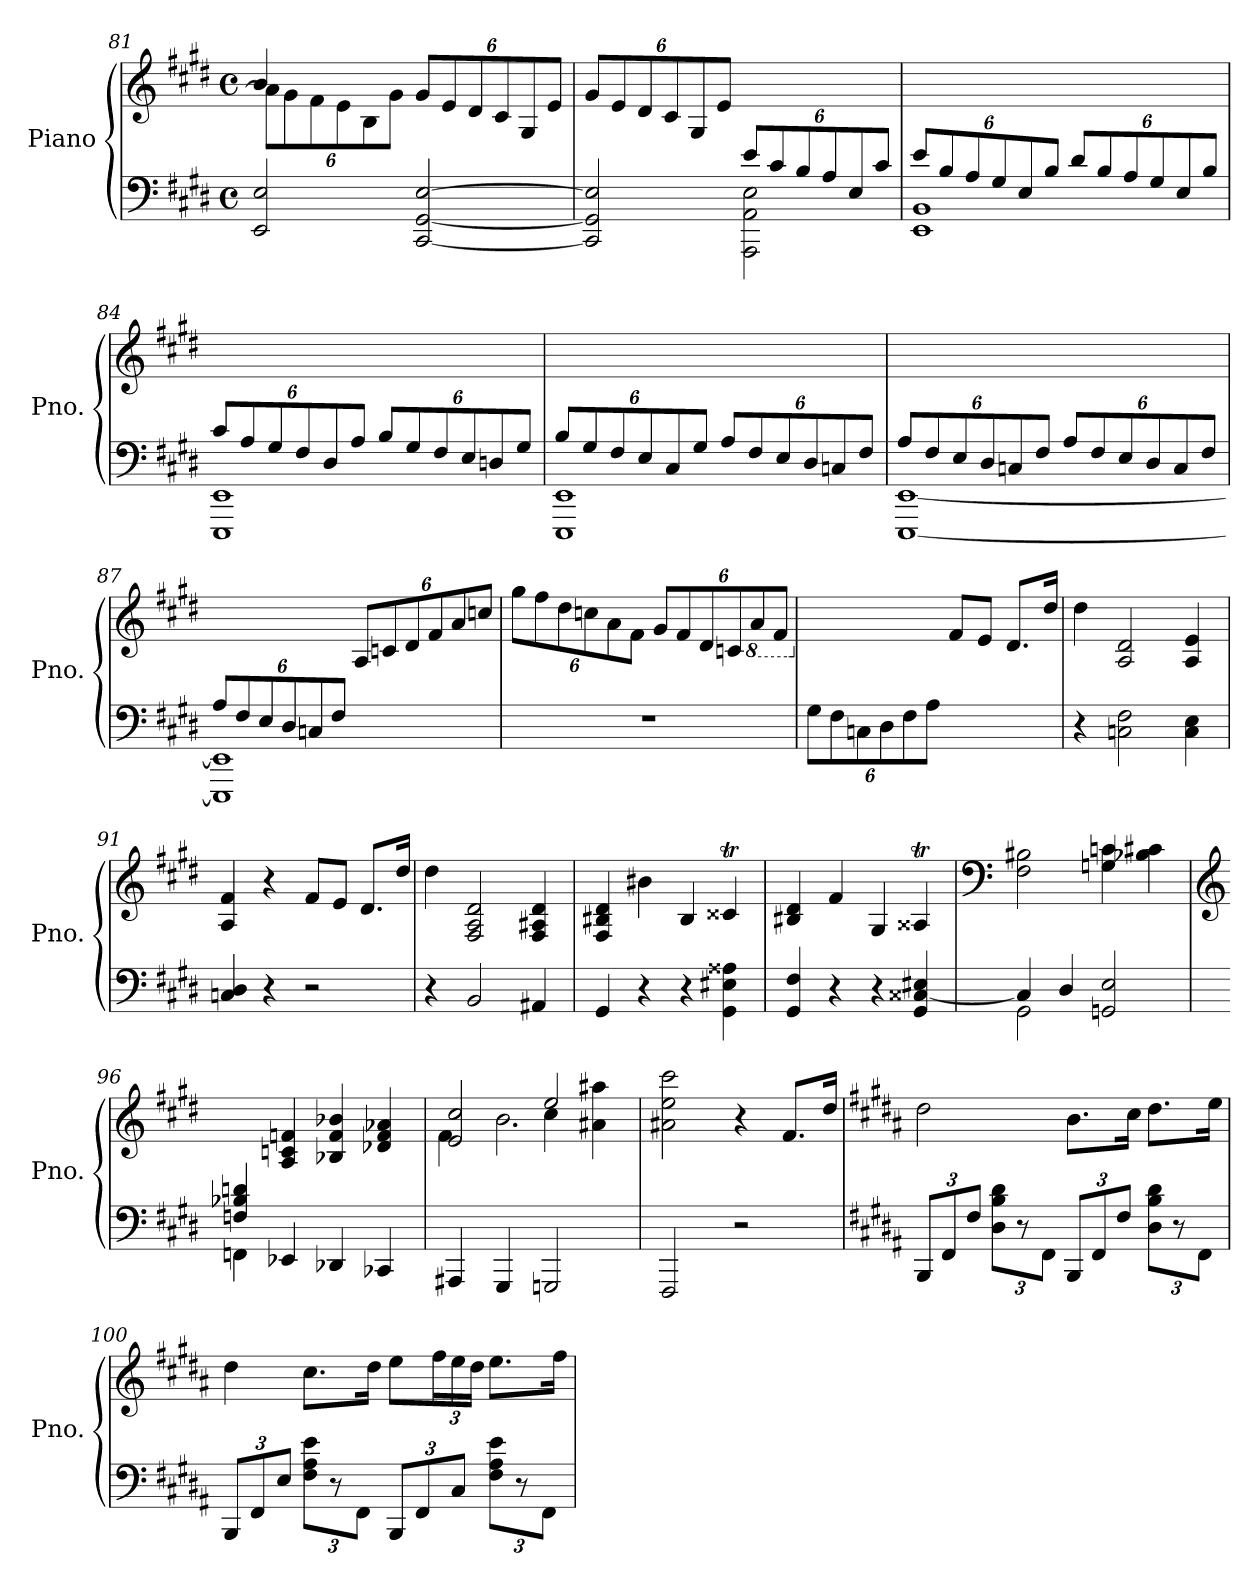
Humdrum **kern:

**kern	**kern
*part1	*part1
*staff2	*staff1
*I"Piano	*
*I'Pno.	*
!!LO:LB:g=z
*clefF4	*clefG2
*k[f#c#g#d#]	*k[f#c#g#d#]
*M4/4	*M4/4
*met(c)	*met(c)
=81	=81
*	*^
*	*	*Xbrackettup
2EE/ 2E/	4b/	12a\L]
.	.	12g#\
.	.	12f#\
.	4ryy	12e\
.	.	12B\
.	.	12g#\J
[2CC#/ [2GG#/ [2E/	2ryy	12g#/L
.	.	12e/
.	.	12d#/
.	.	12c#/
.	.	12G#/
.	.	12e/J
*	*v	*v
=82	=82
*^	*
2CC#/] 2GG#/] 2E/]	2ryy	12g#/L
.	.	12e/
.	.	12d#/
.	.	12c#/
.	.	12G#/
.	.	12e/J
*Xbrackettup	*	*
12e/L	2AAA\ 2AA\ 2E\	2ryy
12c#/	.	.
12B/	.	.
12A/	.	.
12E/	.	.
12c#/J	.	.
=83	=83	=83
12e/L	1EE 1BB	1ryy
12B/	.	.
12A/	.	.
12G#/	.	.
12E/	.	.
12B/J	.	.
12d#/L	.	.
12B/	.	.
12A/	.	.
12G#/	.	.
12E/	.	.
12B/J	.	.
=84	=84	=84
12c#/L	1EEE 1EE	1ryy
12A/	.	.
12G#/	.	.
12F#/	.	.
12D#/	.	.
12A/J	.	.
12B/L	.	.
12G#/	.	.
12F#/	.	.
12E/	.	.
12Dn/	.	.
12G#/J	.	.
!!LO:LB:g=z
=85	=85	=85
12B/L	1EEE 1EE	1ryy
12G#/	.	.
12F#/	.	.
12E/	.	.
12C#/	.	.
12G#/J	.	.
12A/L	.	.
12F#/	.	.
12E/	.	.
12D#/	.	.
12Cn/	.	.
12F#/J	.	.
=86	=86	=86
12A/L	[1EEE [1EE	1ryy
12F#/	.	.
12E/	.	.
12D#/	.	.
12Cn/	.	.
12F#/J	.	.
12A/L	.	.
12F#/	.	.
12E/	.	.
12D#/	.	.
12C/	.	.
12F#/J	.	.
=87	=87	=87
12A/L	1EEE] 1EE]	2ryy
12F#/	.	.
12E/	.	.
12D#/	.	.
12Cn/	.	.
12F#/J	.	.
2ryy	.	12A/L
.	.	12cn/
.	.	12d#/
.	.	12f#/
.	.	12a/
.	.	12ccn/J
*v	*v	*
=88	=88
1r	12gg#\L
.	12ff#\
.	12dd#\
.	12ccn\
.	12a\
.	12f#\J
.	12g#/L
.	12f#/
.	12d#/
.	12cn/
*	*8ba
.	12A/
.	12F#/J
!!LO:LB:g=z
=89	=89
*	*X8ba
12G#\L	2ryy
12F#\	.
12Cn\	.
12D#\	.
12F#\	.
12A\J	.
*	*MM60
2ryy	8f#/L
.	8e/J
.	8.d#/L
.	16dd#/Jk
=90	=90
4r	4dd#\
2Cn\ 2F#\	2A/ 2d#/
4C\ 4E\	4A/ 4e/
=91	=91
4Cn/ 4D#/	4A/ 4f#/
4r	4r
2r	8f#/L
.	8e/J
.	8.d#/L
.	16dd#/Jk
=92	=92
4r	4dd#\
2BB/	2F#/ 2A/ 2d#/
4AA#X/	4F#/ 4A#X/ 4d#/
=93	=93
4GG#/	4F#/ 4B#X/ 4d#/
4r	4b#X\
4r	4B#/
4GG#\ 4E#X\ 4A##X\	4c##Xt/
=94	=94
4GG#/ 4F#/	4B#X/ 4d#/
4r	4f#/
4r	4G#/
4GG#/ [4C##X/ 4E#X/	4A##Xt/
=95	=95
*	*clefF4
*^	*
4C##/]	2GG#\	2F#\ 2B#X\
4D#/	.	.
2GGn/ 2E/	2ryy	4Gn\ 4cn\
.	.	4B-X\ 4c#X\
!!LO:PB:g=z
=96	=96	=96
*	*	*clefG2
4Fn/ 4B-X/ 4dn/	4FFn\	4ryy
4ryy	4EE-X/	4A/ 4cn/ 4fn/
2ryy	4DD-X/	4B-X/ 4f/ 4b-X/
.	4CC-X/	4d-X/ 4f/ 4a-X/
*v	*v	*
=97	=97
*	*^
*	*	*^
4AAA#X/	2e/ 2cc#/	4f#\	2ryy
4GGG#/	.	2.b\	.
2GGGn/	2ee/	.	4cc#\
.	.	.	4a#X\ 4aa#X\
*	*v	*v	*v
=98	=98
2FFF#/	2a#X\ 2ee\ 2ccc#\
2r	4r
.	8.f#/L
.	16dd#/Jk
=99	=99
*k[f#c#g#d#a#]	*k[f#c#g#d#a#]
12BBB/L	2dd#\
12FF#/	.
12F#/J	.
*brackettup	*
12D#\ 12B\ 12d#\L	.
12r	.
12FF#\J	.
*Xbrackettup	*
12BBB/L	8.b\L
12FF#/	.
12F#/J	.
.	16cc#\Jk
*brackettup	*
12D#\ 12B\ 12d#\L	8.dd#\L
12r	.
12FF#\J	.
.	16ee\Jk
=100	=100
*Xbrackettup	*
12BBB/L	4dd#\
12FF#/	.
12E/J	.
*brackettup	*
12F#\ 12A#\ 12e\L	8.cc#\L
12r	.
12FF#\J	.
.	16dd#\Jk
*Xbrackettup	*
12BBB/L	8ee\L
12FF#/	.
.	24ff#\L
12C#/J	24ee\
.	24dd#\JJ
*brackettup	*
12F#\ 12A#\ 12e\L	8.ee\L
12r	.
12FF#\J	.
.	16ff#\Jk
=	=
*-	*-
